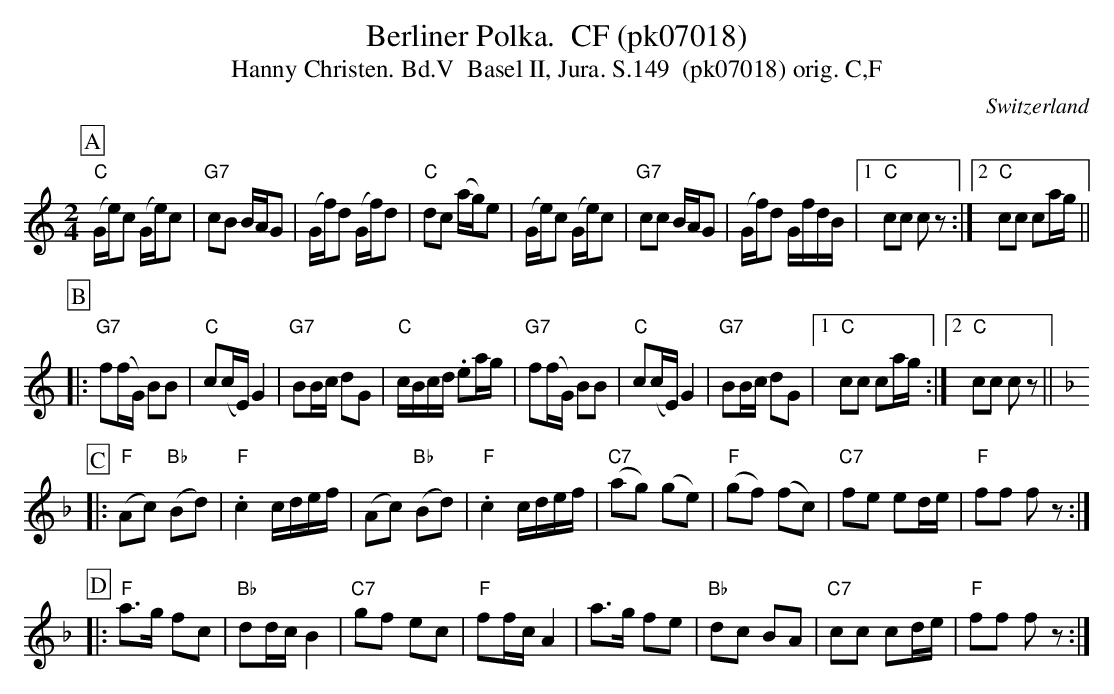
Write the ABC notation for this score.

X:1
T:Berliner Polka.  CF (pk07018)
T:Hanny Christen. Bd.V  Basel II, Jura. S.149  (pk07018) orig. C,F
M:2/4
L:1/8
O:Switzerland
K:C major
[P:A] ("C"G/e/)c (G/e/)c | "G7"cB B/A/G | (G/f/)d (G/f/)d | "C"dc (a/g/)e | (G/e/)c (G/e/)c | "G7"cc B/A/G | (G/f/)d G/f/d/B/ |1 "C"cc cz :|2 "C"cc ca/g/ ||
[P:B] |: "G7"f(f/G/) BB | "C"c(c/E/)G2 | "G7"BB/c/ dG | "C"c/B/c/d/ .ea/g/ | "G7"f(f/G/) BB | "C"c(c/E/)G2 | "G7"BB/c/ dG |1 "C"cc ca/g/ :|2 "C"cc cz || [K:F]
[P:C] |: ("F"Ac) ("Bb"Bd) | "F".c2 c/d/e/f/ | (Ac) ("Bb"Bd) | "F".c2c/d/e/f/ | ("C7"ag) (ge) | ("F"gf) (fc) | "C7"fe ed/e/ | "F"ff fz :|
[P:D] |: "F"a>g fc | "Bb"dd/c/B2 | "C7"gf ec | "F"ff/c/A2 | a>g fe | "Bb"dc BA | "C7"cc cd/e/ | "F"ff fz :|
